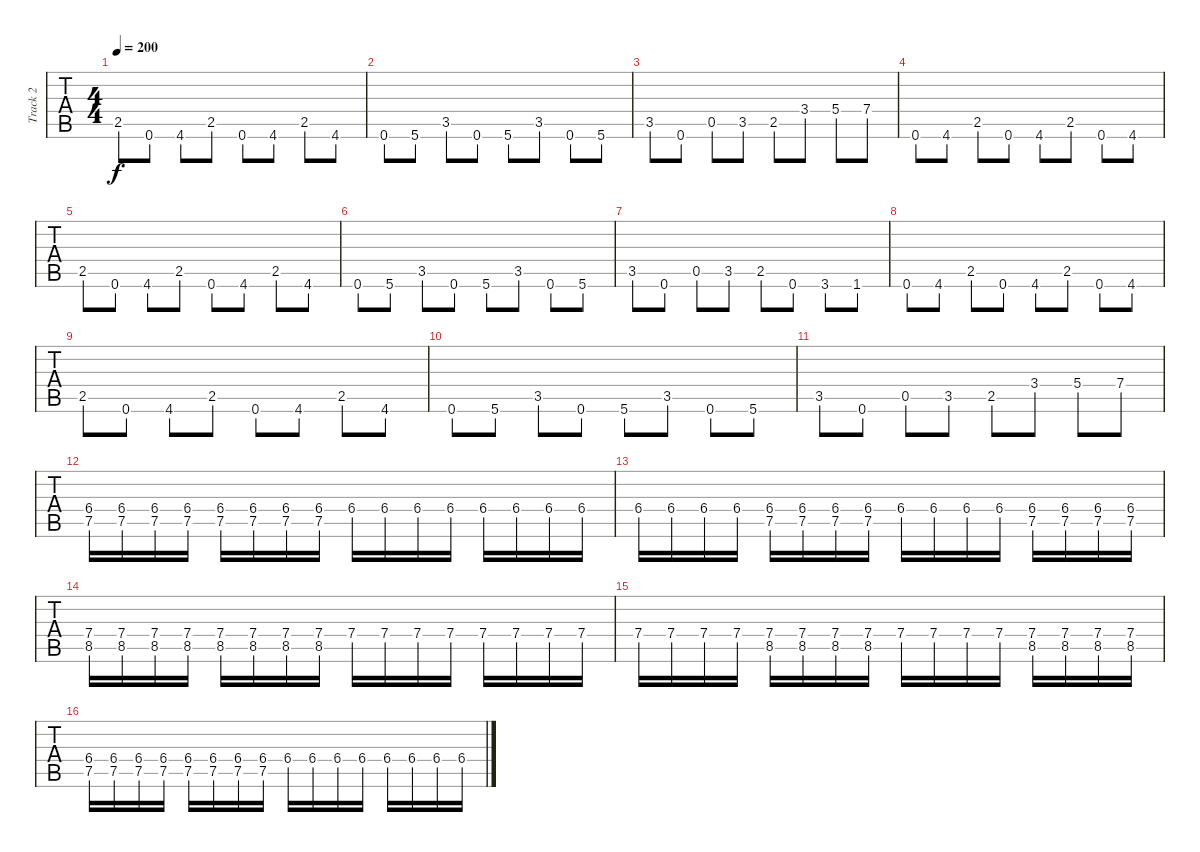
\track ("Track 2" "Track 2") {instrument distortionguitar}
\staff {tabs}
\tuning (C4 G3 Eb3 Bb2 F2 C2) {hide}
\ts (4 4)
\tempo 200
\clef g2
\ks c
2.5.8{dy f} 0.6.8 4.6.8 2.5.8 0.6.8 4.6.8 2.5.8 4.6.8 |
0.6.8 5.6.8 3.5.8 0.6.8 5.6.8 3.5.8 0.6.8 5.6.8 |
3.5.8 0.6.8 0.5.8 3.5.8 2.5.8 3.4.8 5.4.8 7.4.8 |
0.6.8 4.6.8 2.5.8 0.6.8 4.6.8 2.5.8 0.6.8 4.6.8 |
2.5.8 0.6.8 4.6.8 2.5.8 0.6.8 4.6.8 2.5.8 4.6.8 |
0.6.8 5.6.8 3.5.8 0.6.8 5.6.8 3.5.8 0.6.8 5.6.8 |
3.5.8 0.6.8 0.5.8 3.5.8 2.5.8 0.6.8 3.6.8 1.6.8 |
0.6.8 4.6.8 2.5.8 0.6.8 4.6.8 2.5.8 0.6.8 4.6.8 |
2.5.8 0.6.8 4.6.8 2.5.8 0.6.8 4.6.8 2.5.8 4.6.8 |
0.6.8 5.6.8 3.5.8 0.6.8 5.6.8 3.5.8 0.6.8 5.6.8 |
3.5.8 0.6.8 0.5.8 3.5.8 2.5.8 3.4.8 5.4.8 7.4.8 |
(6.4 7.5).16 (6.4 7.5).16 (6.4 7.5).16 (6.4 7.5).16 (6.4 7.5).16 (6.4 7.5).16 (6.4 7.5).16 (6.4 7.5).16 6.4.16 6.4.16 6.4.16 6.4.16 6.4.16 6.4.16 6.4.16 6.4.16 |
6.4.16 6.4.16 6.4.16 6.4.16 (6.4 7.5).16 (6.4 7.5).16 (6.4 7.5).16 (6.4 7.5).16 6.4.16 6.4.16 6.4.16 6.4.16 (6.4 7.5).16 (6.4 7.5).16 (6.4 7.5).16 (6.4 7.5).16 |
(7.4 8.5).16 (7.4 8.5).16 (7.4 8.5).16 (7.4 8.5).16 (7.4 8.5).16 (7.4 8.5).16 (7.4 8.5).16 (7.4 8.5).16 7.4.16 7.4.16 7.4.16 7.4.16 7.4.16 7.4.16 7.4.16 7.4.16 |
7.4.16 7.4.16 7.4.16 7.4.16 (7.4 8.5).16 (7.4 8.5).16 (7.4 8.5).16 (7.4 8.5).16 7.4.16 7.4.16 7.4.16 7.4.16 (7.4 8.5).16 (7.4 8.5).16 (7.4 8.5).16 (7.4 8.5).16 |
(6.4 7.5).16 (6.4 7.5).16 (6.4 7.5).16 (6.4 7.5).16 (6.4 7.5).16 (6.4 7.5).16 (6.4 7.5).16 (6.4 7.5).16 6.4.16 6.4.16 6.4.16 6.4.16 6.4.16 6.4.16 6.4.16 6.4.16
